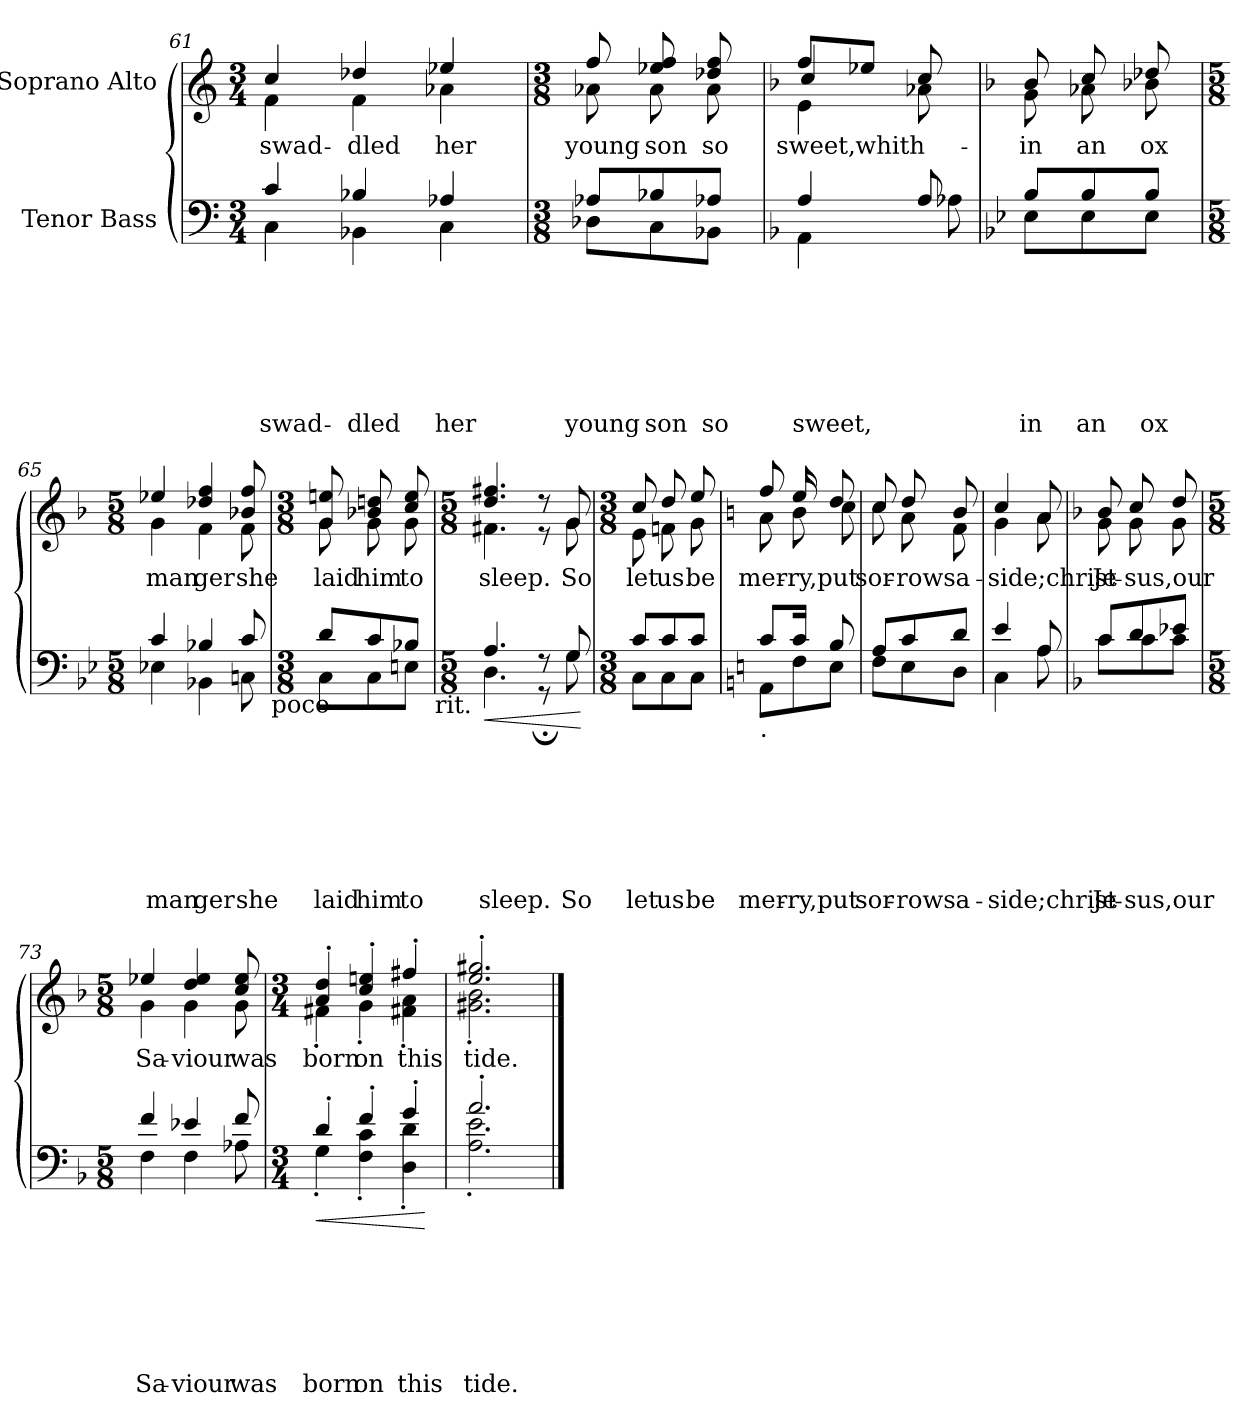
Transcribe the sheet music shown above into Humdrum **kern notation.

**kern	**text	**text	**text	**text	**text	**text	**text	**dynam	**kern	**text
*part2	*part2	*part2	*part2	*part2	*part2	*part2	*part2	*part2	*part1	*part1
*staff2	*staff2	*staff2	*staff2	*staff2	*staff2	*staff2	*staff2	*staff2	*staff1	*staff1
*I"Tenor Bass	*	*	*	*	*	*	*	*	*I"Soprano Alto	*
*clefF4	*	*	*	*	*	*	*	*	*clefG2	*
*k[]	*	*	*	*	*	*	*	*	*k[]	*
*C:	*	*	*	*	*	*	*	*	*C:	*
*M3/4	*	*	*	*	*	*	*	*	*M3/4	*
=61	=61	=61	=61	=61	=61	=61	=61	=61	=61	=61
!	!	!	!	!	!	!	!LO:LY:b	!	!	!LO:LY:b
*^	*	*	*	*	*	*	*	*	*^	*
4c/	4C\	.	.	.	.	.	.	swad-	.	4cc/	4f\	swad-
!	!	!	!	!	!	!	!	!LO:LY:b	!	!	!	!LO:LY:b
4B-X/	4BB-X\	.	.	.	.	.	.	-dled	.	4dd-X/	4f\	-dled
!	!	!	!	!	!	!	!	!LO:LY:b	!	!	!	!LO:LY:b
4A-X/	4C\	.	.	.	.	.	.	her	.	4ee-X/	4a-X\	her
!!LO:LB:g=z	!!
=62	=62	=62	=62	=62	=62	=62	=62	=62	=62	=62	=62	=62
*M3/8	*	*	*	*	*	*	*	*	*	*M3/8	*	*
!	!	!	!	!	!	!	!	!LO:LY:b	!	!	!	!LO:LY:b
8A-X/L	8D-X\L	.	.	.	.	.	.	young	.	8ff/	8a-X\	young
!	!	!	!	!	!	!	!	!LO:LY:b	!	!	!	!LO:LY:b
8B-X/	8C\	.	.	.	.	.	.	son	.	8ee-X/ 8ff/	8a-\	son
!	!	!	!	!	!	!	!	!LO:LY:b	!	!	!	!LO:LY:b
8A-X/J	8BB-X\J	.	.	.	.	.	.	so	.	8dd-X/ 8ff/	8a-\	so
*	*	*	*	*	*	*	*	*	*	*v	*v	*
=63	=63	=63	=63	=63	=63	=63	=63	=63	=63	=63	=63
*k[b-]	*	*	*	*	*	*	*	*	*	*k[b-]	*
*F:	*	*	*	*	*	*	*	*	*	*F:	*
*	*	*	*	*	*	*	*	*	*	*^	*
!	!	!	!	!	!	!	!	!LO:LY:b	!	!	!	!LO:LY:b
*	*	*	*	*	*	*	*	*	*	*	*^	*
4A/	4AA\	.	.	.	.	.	.	sweet,	.	8ff/L	4e\	4cc/	sweet,
!	!	!	!	!	!	!	!	!	!	!	!	!	!LO:LY:b
.	.	.	.	.	.	.	.	.	.	8ee-X/J	.	.	whith-
8A/	8A-X\	.	.	.	.	.	.	.	.	8cc/	8a-X\	8ryy	.
*	*	*	*	*	*	*	*	*	*	*v	*v	*v	*
=64	=64	=64	=64	=64	=64	=64	=64	=64	=64	=64	=64
*k[b-e-]	*	*	*	*	*	*	*	*	*	*	*
*B-:	*	*	*	*	*	*	*	*	*	*	*
*	*	*	*	*	*	*	*	*	*	*^	*
*	*	*	*	*	*	*	*	*	*	*	*^	*
!	!	!	!	!	!	!	!	!LO:LY:b	!	!	!	!	!LO:LY:b
*	*	*	*	*	*	*	*	*	*	*	*v	*v	*
8B-/L	8E-\L	.	.	.	.	.	.	in	.	8b-/	8g\	-in
!	!	!	!	!	!	!	!	!LO:LY:b	!	!	!	!LO:LY:b
8B-/	8E-\	.	.	.	.	.	.	an	.	8cc/	8a-X\	an
!	!	!	!	!	!	!	!	!LO:LY:b	!	!	!	!LO:LY:b
8B-/J	8E-\J	.	.	.	.	.	.	ox	.	8dd-X/	8b-X\	ox
=65	=65	=65	=65	=65	=65	=65	=65	=65	=65	=65	=65	=65
*M5/8	*	*	*	*	*	*	*	*	*	*M5/8	*	*
!	!	!	!	!	!	!	!	!LO:LY:b	!	!	!	!LO:LY:b
4c/	4E-X\	.	.	.	.	.	.	man	.	4ee-X/	4g\	man
!	!	!	!	!	!	!	!	!LO:LY:b	!	!	!	!LO:LY:b
4B-X/	4BB-X\	.	.	.	.	.	.	ger	.	4dd-X/ 4ff/	4f\	ger
!	!	!	!	!	!	!	!	!LO:LY:b	!	!	!	!LO:LY:b
8c/	8Cn\	.	.	.	.	.	.	she	.	8b-X/ 8ff/	8f\	she
!	!LO:TX:b:t=poco	!	!	!	!	!	!	!	!	!	!	!
=66	=66	=66	=66	=66	=66	=66	=66	=66	=66	=66	=66	=66
*M3/8	*	*	*	*	*	*	*	*	*	*M3/8	*	*
!	!	!	!	!	!	!	!	!LO:LY:b	!	!	!	!LO:LY:b
8d/L	8C\L	.	.	.	.	.	.	laid	.	8g/ 8een/	8g\	laid
!	!	!	!	!	!	!	!	!LO:LY:b	!	!	!	!LO:LY:b
8c/	8C\	.	.	.	.	.	.	him	.	8b-X/ 8ddn/	8g\	him
!	!	!	!	!	!	!	!	!LO:LY:b	!	!	!	!LO:LY:b
8B-X/J	8En\J	.	.	.	.	.	.	to	.	8cc/ 8ee/	8g\	to
!	!LO:TX:b:t=rit.	!	!	!	!	!	!	!	!	!	!	!
=67	=67	=67	=67	=67	=67	=67	=67	=67	=67	=67	=67	=67
*M5/8	*	*	*	*	*	*	*	*	*	*M5/8	*	*
!	!	!	!	!	!	!	!	!LO:LY:b	!LO:HP:b	!	!	!LO:LY:b
4.A/	4.D\	.	.	.	.	.	.	sleep.	<	4.dd/ 4.ff#X/	4.f#X\	sleep.
8rF	8r;GG	.	.	.	.	.	.	.	.	8rdd	8re	.
!	!	!	!	!	!	!	!	!LO:LY:b	!	!	!	!LO:LY:b
8G/	8G\	.	.	.	.	.	.	So	.	8g/	8g\	So
*v	*v	*	*	*	*	*	*	*	*	*	*	*
*	*	*	*	*	*	*	*	*	*v	*v	*
.	.	.	.	.	.	.	.	[	.	.
=68	=68	=68	=68	=68	=68	=68	=68	=68	=68	=68
*M3/8	*	*	*	*	*	*	*	*	*M3/8	*
!	!	!	!	!	!	!	!LO:LY:b	!	!	!LO:LY:b
*^	*	*	*	*	*	*	*	*	*^	*
8c/L	8C\L	.	.	.	.	.	.	let	.	8cc/	8e\	let
!	!	!	!	!	!	!	!	!LO:LY:b	!	!	!	!LO:LY:b
8c/	8C\	.	.	.	.	.	.	us	.	8dd/	8fn\	us
!	!	!	!	!	!	!	!	!LO:LY:b	!	!	!	!LO:LY:b
8c/J	8C\J	.	.	.	.	.	.	be	.	8ee/	8g\	be
!!LO:LB:g=z	!!
=69	=69	=69	=69	=69	=69	=69	=69	=69	=69	=69	=69	=69
*k[]	*	*	*	*	*	*	*	*	*	*k[]	*	*
*C:	*	*	*	*	*	*	*	*	*	*C:	*	*
!LO:TX:b:t=.	!	!	!	!	!	!	!	!	!	!	!	!
!	!	!	!	!	!	!	!	!LO:LY:b	!	!	!	!LO:LY:b
8c/L	8AA\L	.	.	.	.	.	.	mer-	.	8ff/	8a\	mer-
!	!	!	!	!	!	!	!	!LO:LY:b	!	!	!	!LO:LY:b
16c/Jk	8F\	.	.	.	.	.	.	-ry,put	.	16ee/	8b\	-ry,put
16ryy	.	.	.	.	.	.	.	.	.	16ryy	.	.
8B/	8E\J	.	.	.	.	.	.	.	.	8dd/	8cc\	.
=70	=70	=70	=70	=70	=70	=70	=70	=70	=70	=70	=70	=70
!	!	!	!	!	!	!	!	!LO:LY:b	!	!	!	!LO:LY:b
8A/L	8F\L	.	.	.	.	.	.	sor-	.	8cc/	8cc\	sor-
!	!	!	!	!	!	!	!	!LO:LY:b	!	!	!	!LO:LY:b
8c/	8E\	.	.	.	.	.	.	-rows	.	8dd/	8a\	-rows
!	!	!	!	!	!	!	!	!LO:LY:b	!	!	!	!LO:LY:b
8d/J	8D\J	.	.	.	.	.	.	a-	.	8b/	8f\	a-
=71	=71	=71	=71	=71	=71	=71	=71	=71	=71	=71	=71	=71
!	!	!	!	!	!	!	!	!LO:LY:b	!	!	!	!LO:LY:b
4e/	4C\	.	.	.	.	.	.	-side;christ	.	4cc/	4g\	-side;christ
8A/	8A\	.	.	.	.	.	.	.	.	8a/	8a\	.
=72	=72	=72	=72	=72	=72	=72	=72	=72	=72	=72	=72	=72
*k[b-]	*	*	*	*	*	*	*	*	*	*k[b-]	*	*
*F:	*	*	*	*	*	*	*	*	*	*F:	*	*
!	!	!	!	!	!	!	!	!LO:LY:b	!	!	!	!LO:LY:b
8c/L	8c\L	.	.	.	.	.	.	Je-	.	8b-/	8g\	Je-
!	!	!	!	!	!	!	!	!LO:LY:b	!	!	!	!LO:LY:b
8d/	8c\	.	.	.	.	.	.	-sus,our	.	8cc/	8g\	-sus,our
8e-X/J	8c\J	.	.	.	.	.	.	.	.	8dd/	8g\	.
=73	=73	=73	=73	=73	=73	=73	=73	=73	=73	=73	=73	=73
*M5/8	*	*	*	*	*	*	*	*	*	*M5/8	*	*
!	!	!	!	!	!	!	!	!LO:LY:b	!	!	!	!LO:LY:b
4f/	4F\	.	.	.	.	.	.	Sa-	.	4ee-X/	4g\	Sa-
!	!	!	!	!	!	!	!	!LO:LY:b	!	!	!	!LO:LY:b
4e-X/	4F\	.	.	.	.	.	.	-viour	.	4dd/ 4ee-/	4g\	-viour
!	!	!	!	!	!	!	!	!LO:LY:b	!	!	!	!LO:LY:b
8f/	8A-X\	.	.	.	.	.	.	was	.	8cc/ 8ee-/	8g\	was
=74	=74	=74	=74	=74	=74	=74	=74	=74	=74	=74	=74	=74
*M3/4	*	*	*	*	*	*	*	*	*	*M3/4	*	*
!	!	!	!	!	!	!	!	!LO:LY:b	!LO:HP:b	!	!	!LO:LY:b
4d'>/	4G'<\	.	.	.	.	.	.	born	<	4a/'> 4dd/'>	4f#X'<\	born
!	!	!	!	!	!	!	!	!LO:LY:b	!	!	!	!LO:LY:b
4f'>/	4F\'< 4c\'<	.	.	.	.	.	.	on	.	4cc/'> 4een/'>	4g'<\	on
!	!	!	!	!	!	!	!	!LO:LY:b	!	!	!	!LO:LY:b
4g'>/	4D\'< 4d\'<	.	.	.	.	.	.	this	.	4ff#X'>/	4f#X\'< 4a\'<	this
*v	*v	*	*	*	*	*	*	*	*	*	*	*
*	*	*	*	*	*	*	*	*	*v	*v	*
.	.	.	.	.	.	.	.	[	.	.
=75	=75	=75	=75	=75	=75	=75	=75	=75	=75	=75
!	!	!	!	!	!	!	!LO:LY:b	!	!	!LO:LY:b
*^	*	*	*	*	*	*	*	*	*^	*
2.a'>/	2.A\'< 2.e\'<	.	.	.	.	.	.	tide.	.	2.ee/'> 2.gg#X/'>	2.g#X\'< 2.b-\'<	tide.
*v	*v	*	*	*	*	*	*	*	*	*	*	*
*	*	*	*	*	*	*	*	*	*v	*v	*
==	==	==	==	==	==	==	==	==	==	==
*-	*-	*-	*-	*-	*-	*-	*-	*-	*-	*-
